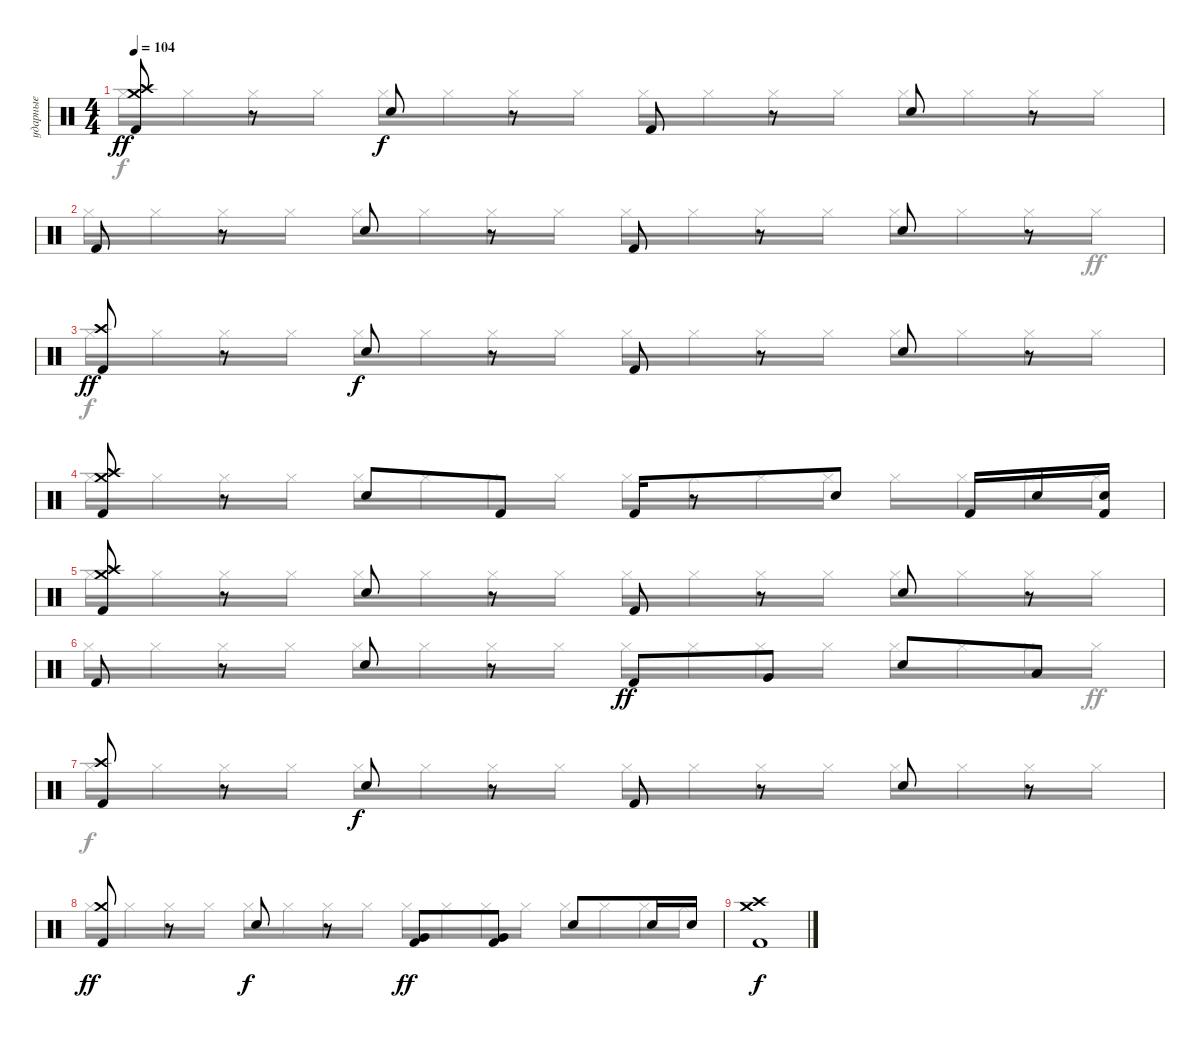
\track ("ударные" "ударные") {instrument percussion}
\staff {score}
\articulation defaults
\voice
\ts (4 4)
\tempo 104
\clef neutral
\ks c
("Crash medium (hit)" "Crash high (hit)" "Kick (hit) 2").8{dy ff} r.8 "Electric Snare (hit)".8{dy f} r.8 "Kick (hit) 2".8 r.8 "Electric Snare (hit)".8 r.8 |
"Kick (hit) 2".8 r.8 "Electric Snare (hit)".8 r.8 "Kick (hit) 2".8 r.8 "Electric Snare (hit)".8 r.8 |
("Crash high (hit)" "Kick (hit) 2").8{dy ff} r.8 "Electric Snare (hit)".8{dy f} r.8 "Kick (hit) 2".8 r.8 "Electric Snare (hit)".8 r.8 |
("Crash medium (hit)" "Crash high (hit)" "Kick (hit) 2").8 r.8 "Electric Snare (hit)".8 "Kick (hit) 2".8 "Kick (hit) 2".16 r.8 "Electric Snare (hit)".8 "Kick (hit) 2".16 "Electric Snare (hit)".16 ("Electric Snare (hit)" "Kick (hit) 2").16 |
("Crash medium (hit)" "Crash high (hit)" "Kick (hit) 2").8 r.8 "Electric Snare (hit)".8 r.8 "Kick (hit) 2".8 r.8 "Electric Snare (hit)".8 r.8 |
"Kick (hit) 2".8 r.8 "Electric Snare (hit)".8 r.8 "Kick (hit) 2".8{dy ff} "Very Low Tom (hit)".8 "Electric Snare (hit)".8 "Low Tom (hit)".8 |
("Crash high (hit)" "Kick (hit) 2").8 r.8 "Electric Snare (hit)".8{dy f} r.8 "Kick (hit) 2".8 r.8 "Electric Snare (hit)".8 r.8 |
("Crash medium (hit)" "Kick (hit) 2").8{dy ff} r.8 "Electric Snare (hit)".8{dy f} r.8 ("Very Low Tom (hit)" "Kick (hit) 2").8{dy ff} ("Very Low Tom (hit)" "Kick (hit) 2").8 "Electric Snare (hit)".8 "Electric Snare (hit)".16 "Electric Snare (hit)".16 |
("Crash medium (hit)" "Crash high (hit)" "Kick (hit) 2").1{dy f}
\voice
\clef neutral
\ottava regular
\simile none
\ks c "Hi-Hat (closed)".16{dy f} "Hi-Hat (closed)".16 "Hi-Hat (closed)".16 "Hi-Hat (closed)".16 "Hi-Hat (closed)".16 "Hi-Hat (closed)".16 "Hi-Hat (closed)".16 "Hi-Hat (closed)".16 "Hi-Hat (closed)".16 "Hi-Hat (closed)".16 "Hi-Hat (closed)".16 "Hi-Hat (closed)".16 "Hi-Hat (closed)".16 "Hi-Hat (closed)".16 "Hi-Hat (closed)".16 "Hi-Hat (closed)".16
|
"Hi-Hat (closed)".16 "Hi-Hat (closed)".16 "Hi-Hat (closed)".16 "Hi-Hat (closed)".16 "Hi-Hat (closed)".16 "Hi-Hat (closed)".16 "Hi-Hat (closed)".16 "Hi-Hat (closed)".16 "Hi-Hat (closed)".16 "Hi-Hat (closed)".16 "Hi-Hat (closed)".16 "Hi-Hat (closed)".16 "Hi-Hat (closed)".16 "Hi-Hat (closed)".16 "Hi-Hat (closed)".16 "Hi-Hat (closed)".16{dy ff} |
"Hi-Hat (closed)".16{dy f} "Hi-Hat (closed)".16 "Hi-Hat (closed)".16 "Hi-Hat (closed)".16 "Hi-Hat (closed)".16 "Hi-Hat (closed)".16 "Hi-Hat (closed)".16 "Hi-Hat (closed)".16 "Hi-Hat (closed)".16 "Hi-Hat (closed)".16 "Hi-Hat (closed)".16 "Hi-Hat (closed)".16 "Hi-Hat (closed)".16 "Hi-Hat (closed)".16 "Hi-Hat (closed)".16 "Hi-Hat (closed)".16 |
"Hi-Hat (closed)".16 "Hi-Hat (closed)".16 "Hi-Hat (closed)".16 "Hi-Hat (closed)".16 "Hi-Hat (closed)".16 "Hi-Hat (closed)".16 "Hi-Hat (closed)".16 "Hi-Hat (closed)".16 "Hi-Hat (closed)".16 "Hi-Hat (closed)".16 "Hi-Hat (closed)".16 "Hi-Hat (closed)".16 "Hi-Hat (closed)".16 "Hi-Hat (closed)".16 "Hi-Hat (closed)".16 "Hi-Hat (closed)".16 |
"Hi-Hat (closed)".16 "Hi-Hat (closed)".16 "Hi-Hat (closed)".16 "Hi-Hat (closed)".16 "Hi-Hat (closed)".16 "Hi-Hat (closed)".16 "Hi-Hat (closed)".16 "Hi-Hat (closed)".16 "Hi-Hat (closed)".16 "Hi-Hat (closed)".16 "Hi-Hat (closed)".16 "Hi-Hat (closed)".16 "Hi-Hat (closed)".16 "Hi-Hat (closed)".16 "Hi-Hat (closed)".16 "Hi-Hat (closed)".16 |
"Hi-Hat (closed)".16 "Hi-Hat (closed)".16 "Hi-Hat (closed)".16 "Hi-Hat (closed)".16 "Hi-Hat (closed)".16 "Hi-Hat (closed)".16 "Hi-Hat (closed)".16 "Hi-Hat (closed)".16 "Hi-Hat (closed)".16 "Hi-Hat (closed)".16 "Hi-Hat (closed)".16 "Hi-Hat (closed)".16 "Hi-Hat (closed)".16 "Hi-Hat (closed)".16 "Hi-Hat (closed)".16 "Hi-Hat (closed)".16{dy ff} |
"Hi-Hat (closed)".16{dy f} "Hi-Hat (closed)".16 "Hi-Hat (closed)".16 "Hi-Hat (closed)".16 "Hi-Hat (closed)".16 "Hi-Hat (closed)".16 "Hi-Hat (closed)".16 "Hi-Hat (closed)".16 "Hi-Hat (closed)".16 "Hi-Hat (closed)".16 "Hi-Hat (closed)".16 "Hi-Hat (closed)".16 "Hi-Hat (closed)".16 "Hi-Hat (closed)".16 "Hi-Hat (closed)".16 "Hi-Hat (closed)".16 |
"Hi-Hat (closed)".16 "Hi-Hat (closed)".16 "Hi-Hat (closed)".16 "Hi-Hat (closed)".16 "Hi-Hat (closed)".16 "Hi-Hat (closed)".16 "Hi-Hat (closed)".16 "Hi-Hat (closed)".16 "Hi-Hat (closed)".16 "Hi-Hat (closed)".16 "Hi-Hat (closed)".16 "Hi-Hat (closed)".16 "Hi-Hat (closed)".16 "Hi-Hat (closed)".16 "Hi-Hat (closed)".16 "Hi-Hat (closed)".16 |
